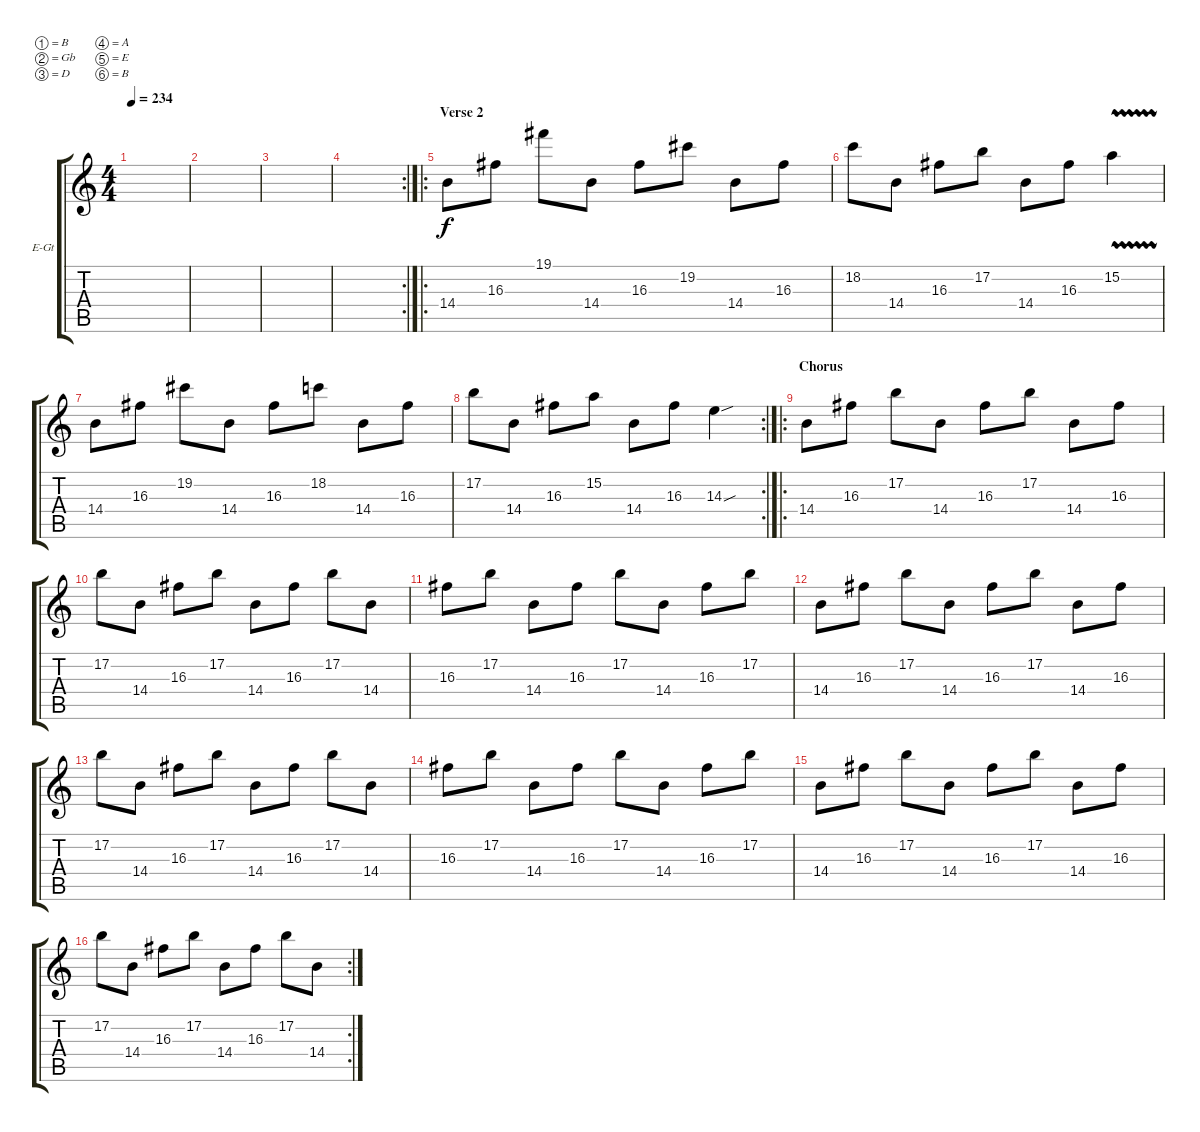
\bracketExtendMode groupsimilarinstruments
\firstSystemTrackNameOrientation horizontal
\otherSystemsTrackNameOrientation horizontal
\track ("Lead Guitar 1" "E-Gt") {instrument overdrivenguitar}
\staff {score tabs}
\tuning (B3 Gb3 D3 A2 E2 B1)
\ts (4 4)
\tempo 234
\clef g2
\ks c
|
|
|
\rc 2
|
\ro
\section ("" "Verse 2")
14.4.8 16.3.8 19.1.8 14.4.8 16.3.8 19.2.8 14.4.8 16.3.8 |
18.2.8 14.4.8 16.3.8 17.2.8 14.4.8 16.3.8 15.2{vw}.4 |
14.4.8 16.3.8 19.2.8 14.4.8 16.3.8 18.2.8 14.4.8 16.3.8 |
\rc 2
17.2.8 14.4.8 16.3.8 15.2.8 14.4.8 16.3.8 14.3{sou}.4 |
\ro
\section ("" "Chorus")
14.4.8 16.3.8 17.2.8 14.4.8 16.3.8 17.2.8 14.4.8 16.3.8 |
17.2.8 14.4.8 16.3.8 17.2.8 14.4.8 16.3.8 17.2.8 14.4.8 |
16.3.8 17.2.8 14.4.8 16.3.8 17.2.8 14.4.8 16.3.8 17.2.8 |
14.4.8 16.3.8 17.2.8 14.4.8 16.3.8 17.2.8 14.4.8 16.3.8 |
17.2.8 14.4.8 16.3.8 17.2.8 14.4.8 16.3.8 17.2.8 14.4.8 |
16.3.8 17.2.8 14.4.8 16.3.8 17.2.8 14.4.8 16.3.8 17.2.8 |
14.4.8 16.3.8 17.2.8 14.4.8 16.3.8 17.2.8 14.4.8 16.3.8 |
\rc 2
17.2.8 14.4.8 16.3.8 17.2.8 14.4.8 16.3.8 17.2.8 14.4.8
